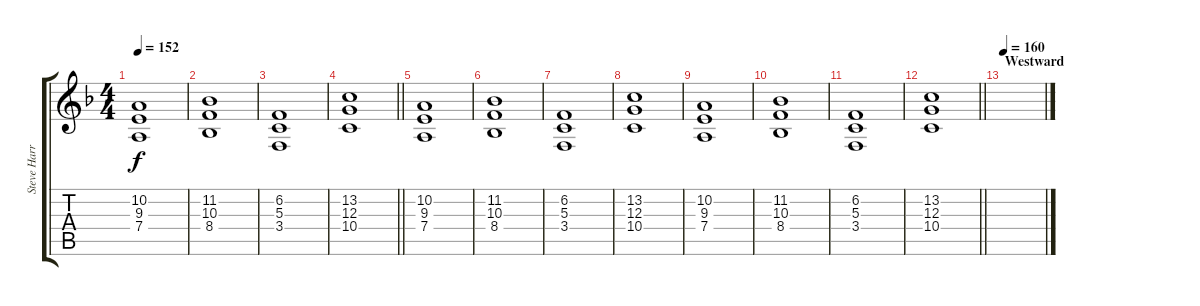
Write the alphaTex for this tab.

\track ("Steve Harris" "Steve Harr") {instrument stringensemble1}
\staff {score tabs}
\tuning (E4 B3 G3 D3 A2 E2) {hide}
\ts (4 4)
\tempo 152
\clef g2
\ks f
(10.2 9.3 7.4).1{dy f} |
(11.2 10.3 8.4).1 |
(6.2 5.3 3.4).1 |
\barLineRight lightlight
(13.2 12.3 10.4).1 |
(10.2 9.3 7.4).1 |
(11.2 10.3 8.4).1 |
(6.2 5.3 3.4).1 |
(13.2 12.3 10.4).1 |
(10.2 9.3 7.4).1 |
(11.2 10.3 8.4).1 |
(6.2 5.3 3.4).1 |
\barLineRight lightlight
(13.2 12.3 10.4).1 |
\section ("" "Westward")
\tempo 160
